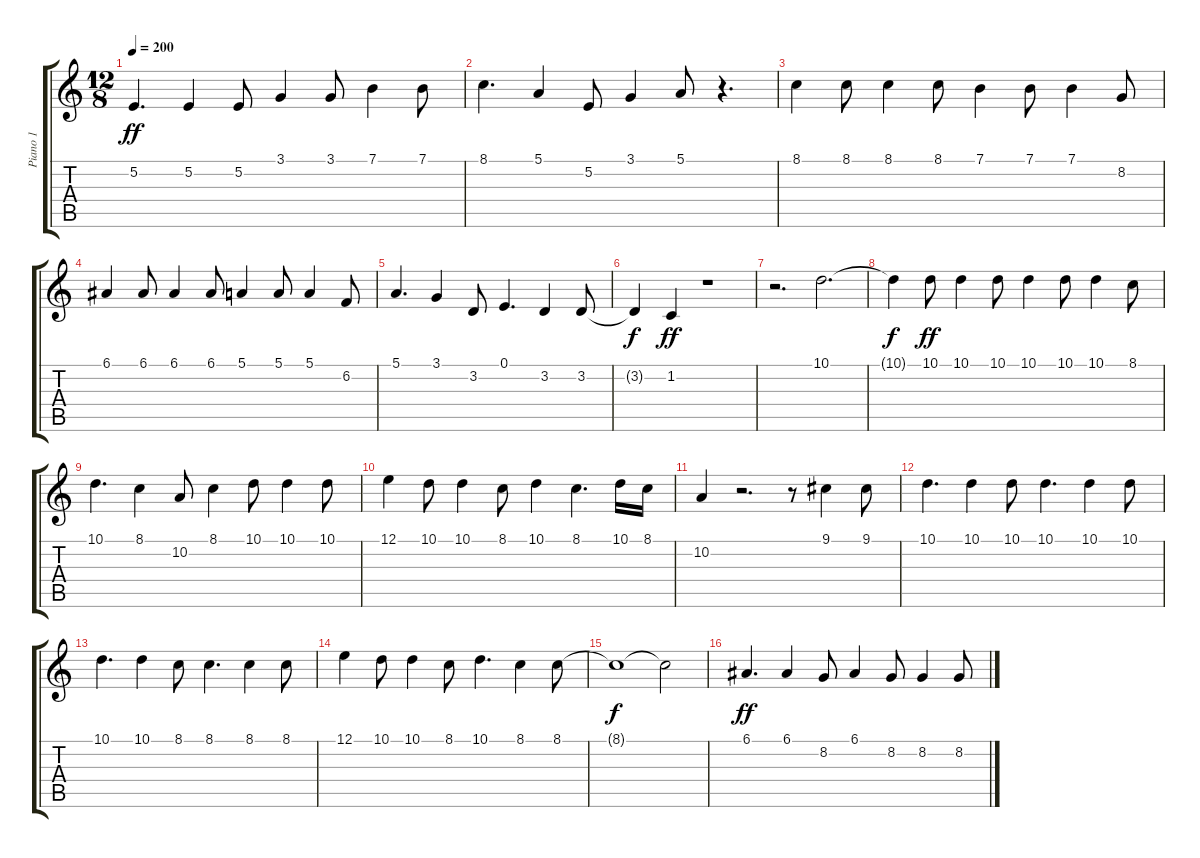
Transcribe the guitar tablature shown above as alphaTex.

\track ("Piano 1" "Piano 1") {instrument acousticgrandpiano}
\staff {score tabs}
\tuning (E4 B3 G3 D3 A2 E2) {hide}
\ts (12 8)
\tempo 200
\clef g2
\ks c
5.2.4{d dy ff} 5.2.4 5.2.8 3.1.4 3.1.8 7.1.4 7.1.8 |
8.1.4{d} 5.1.4 5.2.8 3.1.4 5.1.8 r.4{d} |
8.1.4 8.1.8 8.1.4 8.1.8 7.1.4 7.1.8 7.1.4 8.2.8 |
6.1.4 6.1.8 6.1.4 6.1.8 5.1.4 5.1.8 5.1.4 6.2.8 |
5.1.4{d} 3.1.4 3.2.8 0.1.4{d} 3.2.4 3.2.8 |
3.2{t}.4{dy f} 1.2.4{dy ff} r.1 |
r.2{d} 10.1.2{d} |
10.1{t}.4{dy f} 10.1.8{dy ff} 10.1.4 10.1.8 10.1.4 10.1.8 10.1.4 8.1.8 |
10.1.4{d} 8.1.4 10.2.8 8.1.4 10.1.8 10.1.4 10.1.8 |
12.1.4 10.1.8 10.1.4 8.1.8 10.1.4 8.1.4{d} 10.1.16 8.1.16 |
10.2.4 r.2{d} r.8 9.1.4 9.1.8 |
10.1.4{d} 10.1.4 10.1.8 10.1.4{d} 10.1.4 10.1.8 |
10.1.4{d} 10.1.4 8.1.8 8.1.4{d} 8.1.4 8.1.8 |
12.1.4 10.1.8 10.1.4 8.1.8 10.1.4{d} 8.1.4 8.1.8 |
8.1{t}.1{dy f} 8.1{t}.2 |
6.1.4{d dy ff} 6.1.4 8.2.8 6.1.4 8.2.8 8.2.4 8.2.8
